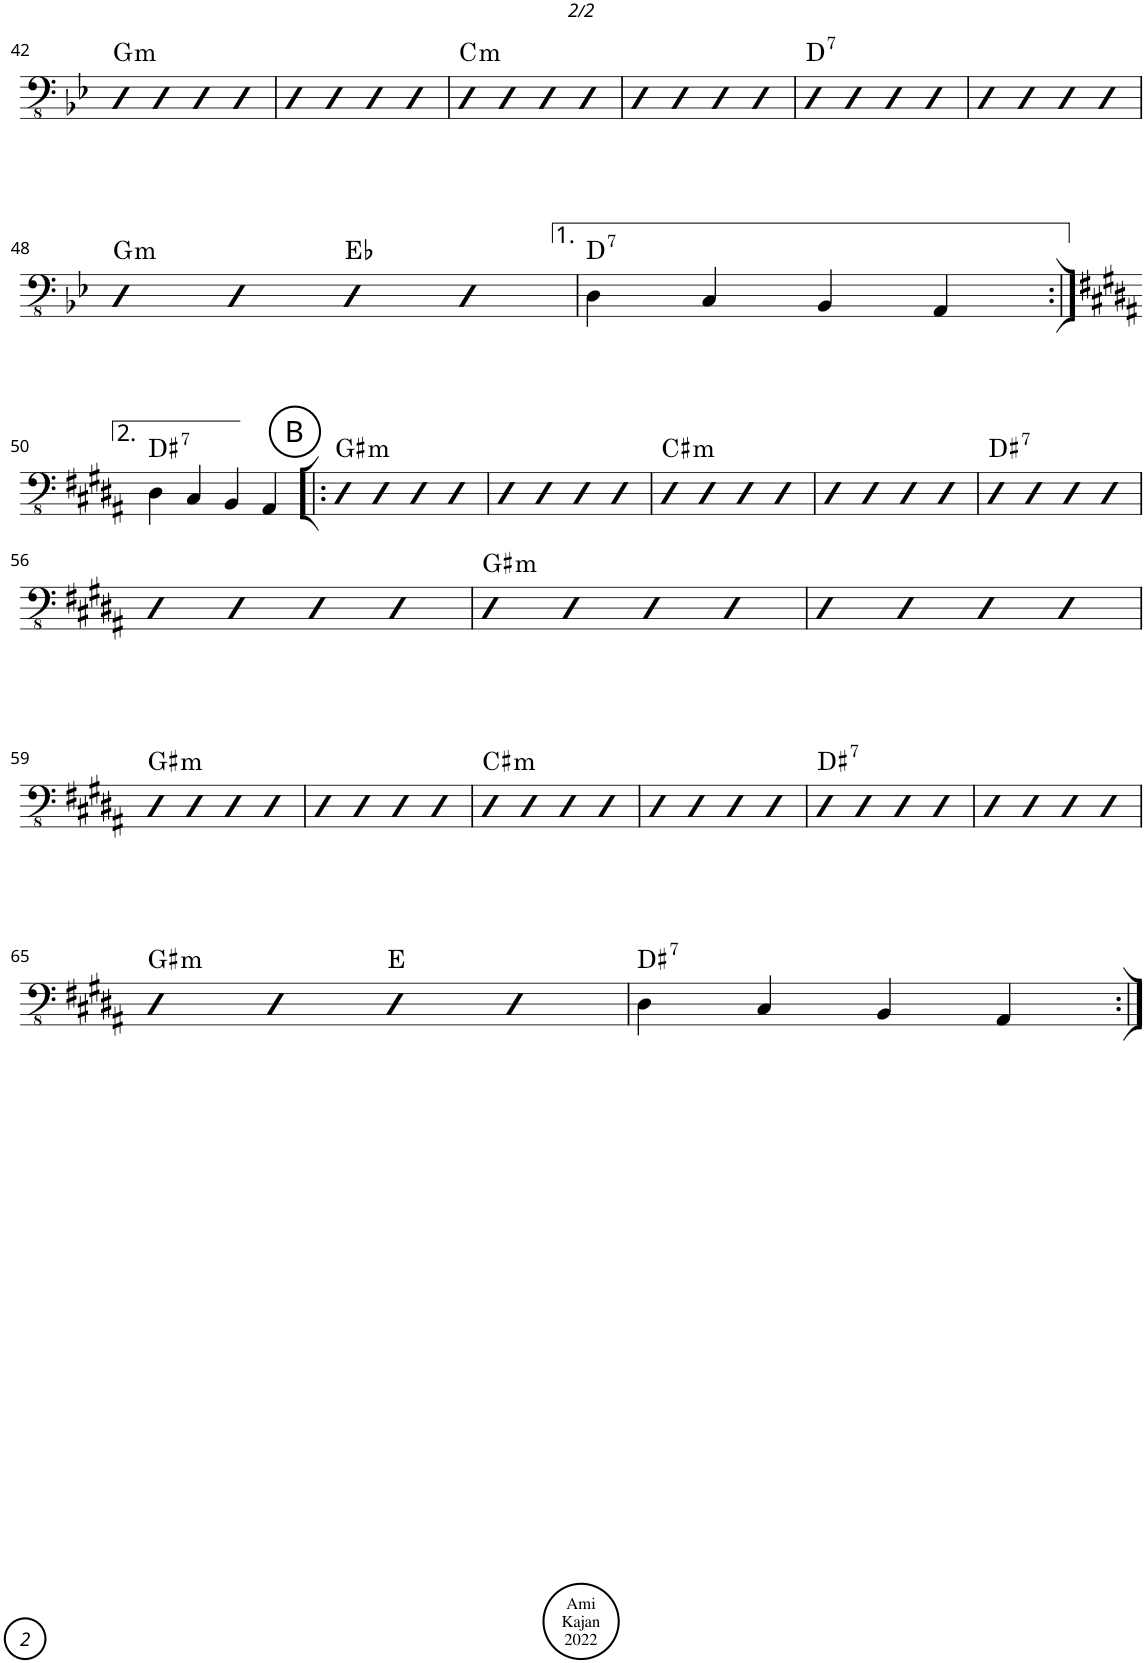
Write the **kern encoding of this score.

**kern	**harte
*part1	*part1
*staff1	*
*I"Acoustic Bass	*
*I'Bass	*
!!LO:PB:g=z
*clefFv4	*
*k[b-e-]	*
*M4/4	*
*met(c)	*
=42	=42
!	!LO:H:kt=m
4EE-	G:min
4EE-	.
4EE-	.
4EE-	.
=43	=43
4EE-	.
4EE-	.
4EE-	.
4EE-	.
=44	=44
!	!LO:H:kt=m
4EE-	C:min
4EE-	.
4EE-	.
4EE-	.
=45	=45
4EE-	.
4EE-	.
4EE-	.
4EE-	.
=46	=46
!	!LO:H:kt=7
4EE-	D:7
4EE-	.
4EE-	.
4EE-	.
=47	=47
4EE-	.
4EE-	.
4EE-	.
4EE-	.
!!LO:LB:g=z
=48	=48
!	!LO:H:kt=m
4EE-	G:min
4EE-	.
4EE-	Eb:maj
4EE-	.
=49	=49
!	!LO:H:kt=7
4DD\	D:7
4CC/	.
4BBB-/	.
4AAA/	.
!!LO:LB:g=z
=50:|!	=50:|!
*k[f#c#g#d#a#]	*
!	!LO:H:kt=7
4DD#\	D#:7
4CC#/	.
4BBB/	.
4AAA#/	.
!!LO:REH:place=s1:a:cj:enc=circle:fs=14:t=B
=51!|:	=51!|:
!	!LO:H:kt=m
4EE	G#:min
4EE	.
4EE	.
4EE	.
=52	=52
4EE	.
4EE	.
4EE	.
4EE	.
=53	=53
!	!LO:H:kt=m
4EE	C#:min
4EE	.
4EE	.
4EE	.
=54	=54
4EE	.
4EE	.
4EE	.
4EE	.
=55	=55
!	!LO:H:kt=7
4EE	D#:7
4EE	.
4EE	.
4EE	.
!!LO:LB:g=z
=56	=56
4EE	.
4EE	.
4EE	.
4EE	.
=57	=57
!	!LO:H:kt=m
4EE	G#:min
4EE	.
4EE	.
4EE	.
=58	=58
4EE	.
4EE	.
4EE	.
4EE	.
!!LO:LB:g=z
=59	=59
!	!LO:H:kt=m
4EE	G#:min
4EE	.
4EE	.
4EE	.
=60	=60
4EE	.
4EE	.
4EE	.
4EE	.
=61	=61
!	!LO:H:kt=m
4EE	C#:min
4EE	.
4EE	.
4EE	.
=62	=62
4EE	.
4EE	.
4EE	.
4EE	.
=63	=63
!	!LO:H:kt=7
4EE	D#:7
4EE	.
4EE	.
4EE	.
=64	=64
4EE	.
4EE	.
4EE	.
4EE	.
!!LO:LB:g=z
=65	=65
!	!LO:H:kt=m
4EE	G#:min
4EE	.
4EE	E:maj
4EE	.
=66	=66
!	!LO:H:kt=7
4DD#\	D#:7
4CC#/	.
4BBB/	.
4AAA#/	.
=:|!	=:|!
*-	*-
